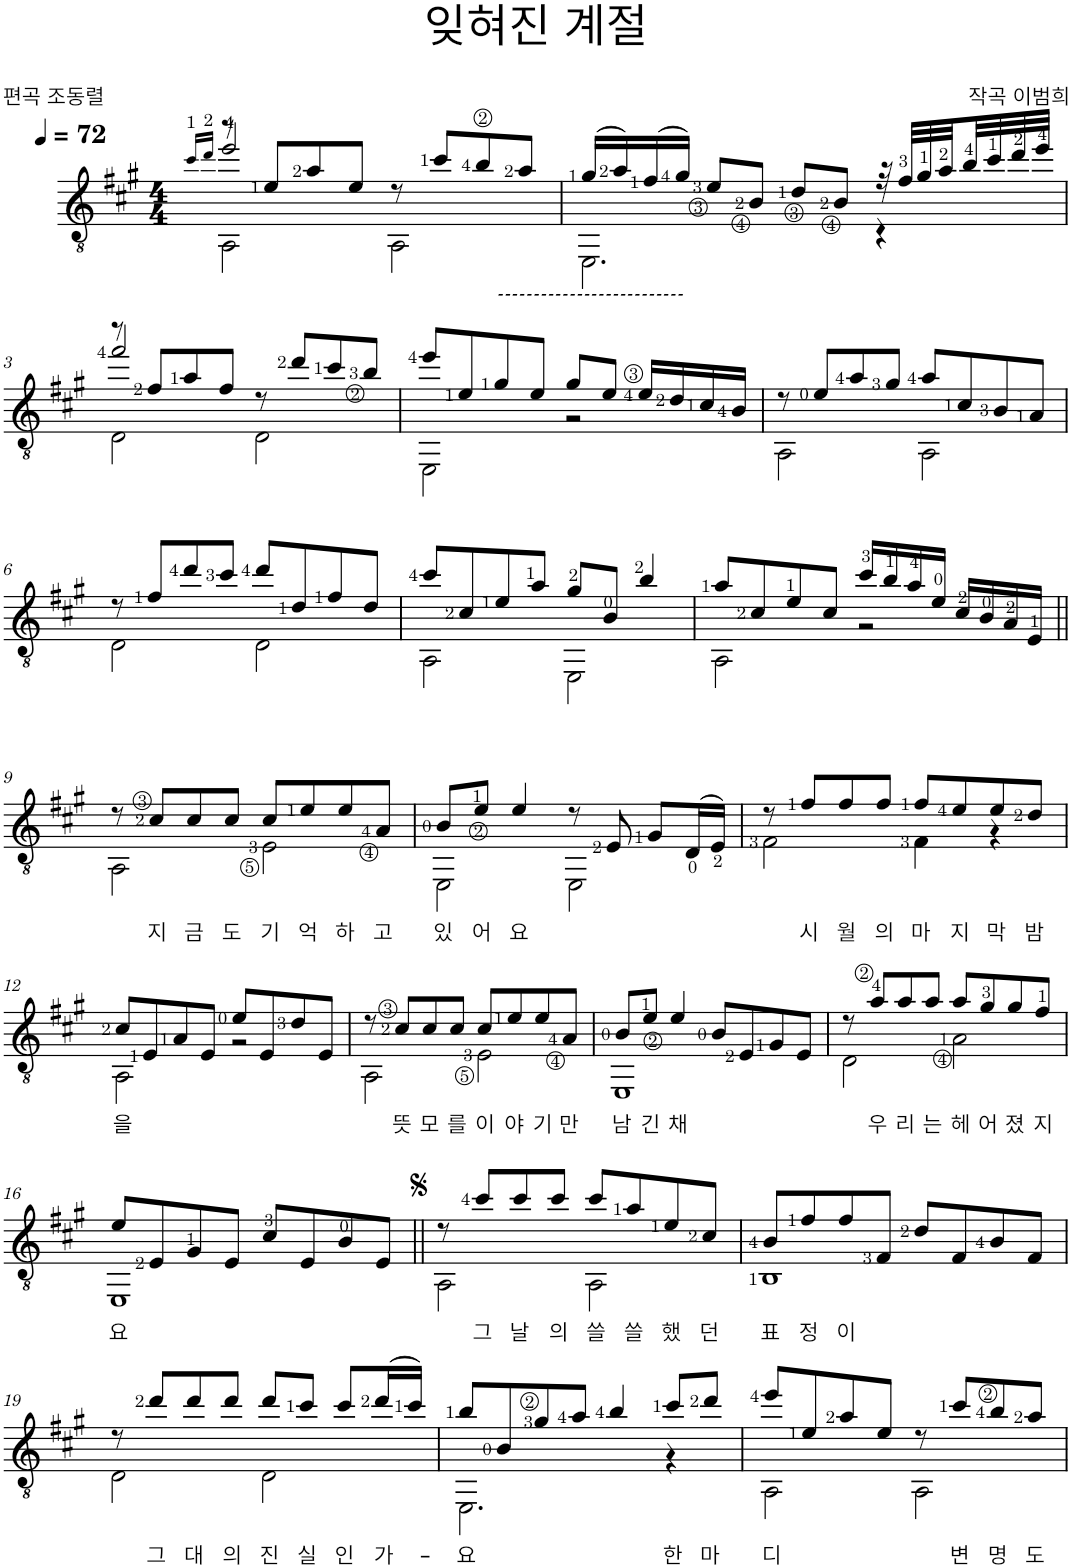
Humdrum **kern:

**kern	**text
*part1	*part1
*staff1	*staff1
*I"클래식 기타	*
*clefGv2	*
*k[f#c#g#]	*
*M4/4	*
*MM72	*
=1	=1
*^	*
*	*^	*
.	.	16qcc#/LL	.
.	.	16qdd/JJ	.
8r	2AA\	2ee/	.
8e/L	.	.	.
8a/	.	.	.
8e/J	.	.	.
8r	2AA\	2ryy	.
8cc#/L	.	.	.
!LO:TX:b:i:t=--------------------------	!	!	!
8b/	.	.	.
8a/J	.	.	.
*	*v	*v	*
=2	=2	=2
(16g#/LL	2.EE\	.
16a/)	.	.
(16f#/	.	.
16g#/JJ)	.	.
8e/L	.	.
8B/J	.	.
8d/L	.	.
8B/J	.	.
32r	4r	.
32f#/LLL	.	.
32g#/	.	.
32a/	.	.
32b/	.	.
32cc#/	.	.
32dd/	.	.
32ee/JJJ	.	.
!!LO:LB:g=z	!!
=3	=3	=3
*	*^	*
8r	2D\	2ff#/	.
8f#/L	.	.	.
8a/	.	.	.
8f#/J	.	.	.
8r	2D\	2ryy	.
8dd/L	.	.	.
8cc#/	.	.	.
8b/J	.	.	.
*	*v	*v	*
=4	=4	=4
8ee/L	2EE\	.
8e/	.	.
8g#/	.	.
8e/J	.	.
8g#/L	2r	.
8e/J	.	.
16e/LL	.	.
16d/	.	.
16c#/	.	.
16B/JJ	.	.
=5	=5	=5
8r	2AA\	.
8e/L	.	.
8a/	.	.
8g#/J	.	.
8a/L	2AA\	.
8c#/	.	.
8B/	.	.
8A/J	.	.
!!LO:LB:g=z	!!
=6	=6	=6
8r	2D\	.
8f#/L	.	.
8dd/	.	.
8cc#/J	.	.
8dd/L	2D\	.
8d/	.	.
8f#/	.	.
8d/J	.	.
=7	=7	=7
8cc#/L	2AA\	.
8c#/	.	.
8e/	.	.
8a/J	.	.
8g#/L	2EE\	.
8B/J	.	.
4b/	.	.
=8	=8	=8
8a/L	2AA\	.
8c#/	.	.
8e/	.	.
8c#/J	.	.
16cc#/LL	2r	.
16b/	.	.
16a/	.	.
16e/JJ	.	.
16c#/LL	.	.
16B/	.	.
16A/	.	.
16E/JJ	.	.
!!LO:LB:g=z	!!
=9||	=9||	=9||
8r	2AA\	.
!	!	!LO:LY:b
8c#/L	.	지
!	!	!LO:LY:b
8c#/	.	금
!	!	!LO:LY:b
8c#/J	.	도
!	!	!LO:LY:b
8c#/L	2E\	기
!	!	!LO:LY:b
8e/	.	억
!	!	!LO:LY:b
8e/	.	하
!	!	!LO:LY:b
8A/J	.	고
=10	=10	=10
!	!	!LO:LY:b
8B/L	2EE\	있
!	!	!LO:LY:b
8e/J	.	어
!	!	!LO:LY:b
4e/	.	요
8r	2EE\	.
8E/	.	.
8G#/L	.	.
(16D/L	.	.
16E/JJ)	.	.
=11	=11	=11
8r	2F#\	.
!	!	!LO:LY:b
8f#/L	.	시
!	!	!LO:LY:b
8f#/	.	월
!	!	!LO:LY:b
8f#/J	.	의
!	!	!LO:LY:b
8f#/L	4F#\	마
!	!	!LO:LY:b
8e/	.	지
!	!	!LO:LY:b
8e/	4r	막
!	!	!LO:LY:b
8d/J	.	밤
!!LO:LB:g=z	!!
=12	=12	=12
!	!	!LO:LY:b
8c#/L	2AA\	을
8E/	.	.
8A/	.	.
8E/J	.	.
8e/L	2r	.
8E/	.	.
8d/	.	.
8E/J	.	.
=13	=13	=13
8r	2AA\	.
!	!	!LO:LY:b
8c#/L	.	뜻
!	!	!LO:LY:b
8c#/	.	모
!	!	!LO:LY:b
8c#/J	.	를
!	!	!LO:LY:b
8c#/L	2E\	이
!	!	!LO:LY:b
8e/	.	야
!	!	!LO:LY:b
8e/	.	기
!	!	!LO:LY:b
8A/J	.	만
=14	=14	=14
!	!	!LO:LY:b
8B/L	1EE	남
!	!	!LO:LY:b
8e/J	.	긴
!	!	!LO:LY:b
4e/	.	채
8B/L	.	.
8E/	.	.
8G#/	.	.
8E/J	.	.
=15	=15	=15
8r	2D\	.
!	!	!LO:LY:b
8a/L	.	우
!	!	!LO:LY:b
8a/	.	리
!	!	!LO:LY:b
8a/J	.	는
!	!	!LO:LY:b
8a/L	2A\	헤
!	!	!LO:LY:b
8g#/	.	어
!	!	!LO:LY:b
8g#/	.	졌
!	!	!LO:LY:b
8f#/J	.	지
!!LO:LB:g=z	!!
=16	=16	=16
!	!	!LO:LY:b
8e/L	1EE	요
8E/	.	.
8G#/	.	.
8E/J	.	.
8c#/L	.	.
8E/	.	.
8B/	.	.
8E/J	.	.
=17||	=17||	=17||
8r	2AA\	.
!	!	!LO:LY:b
8cc#/L	.	그
!	!	!LO:LY:b
8cc#/	.	날
!	!	!LO:LY:b
8cc#/J	.	의
!	!	!LO:LY:b
8cc#/L	2AA\	쓸
!	!	!LO:LY:b
8a/	.	쓸
!	!	!LO:LY:b
8e/	.	했
!	!	!LO:LY:b
8c#/J	.	던
=18	=18	=18
!	!	!LO:LY:b
8B/L	1BB	표
!	!	!LO:LY:b
8f#/	.	정
!	!	!LO:LY:b
8f#/	.	이
8F#/J	.	.
8d/L	.	.
8F#/	.	.
8B/	.	.
8F#/J	.	.
!!LO:LB:g=z	!!
=19	=19	=19
8r	2D\	.
!	!	!LO:LY:b
8dd/L	.	그
!	!	!LO:LY:b
8dd/	.	대
!	!	!LO:LY:b
8dd/J	.	의
!	!	!LO:LY:b
8dd/L	2D\	진
!	!	!LO:LY:b
8cc#/J	.	실
!	!	!LO:LY:b
8cc#/L	.	인
!	!	!LO:LY:b
(16dd/L	.	가-
16cc#/JJ)	.	.
=20	=20	=20
!	!	!LO:LY:b
8b/L	2.EE\	-요
8B/	.	.
8g#/	.	.
8a/J	.	.
4b/	.	.
!	!	!LO:LY:b
8cc#/L	4r	한
!	!	!LO:LY:b
8dd/J	.	마
=21	=21	=21
!	!	!LO:LY:b
8ee/L	2AA\	디
8e/	.	.
8a/	.	.
8e/J	.	.
8r	2AA\	.
!	!	!LO:LY:b
8cc#/L	.	변
!	!	!LO:LY:b
8b/	.	명
!	!	!LO:LY:b
8a/J	.	도
*v	*v	*
=	=
*-	*-
